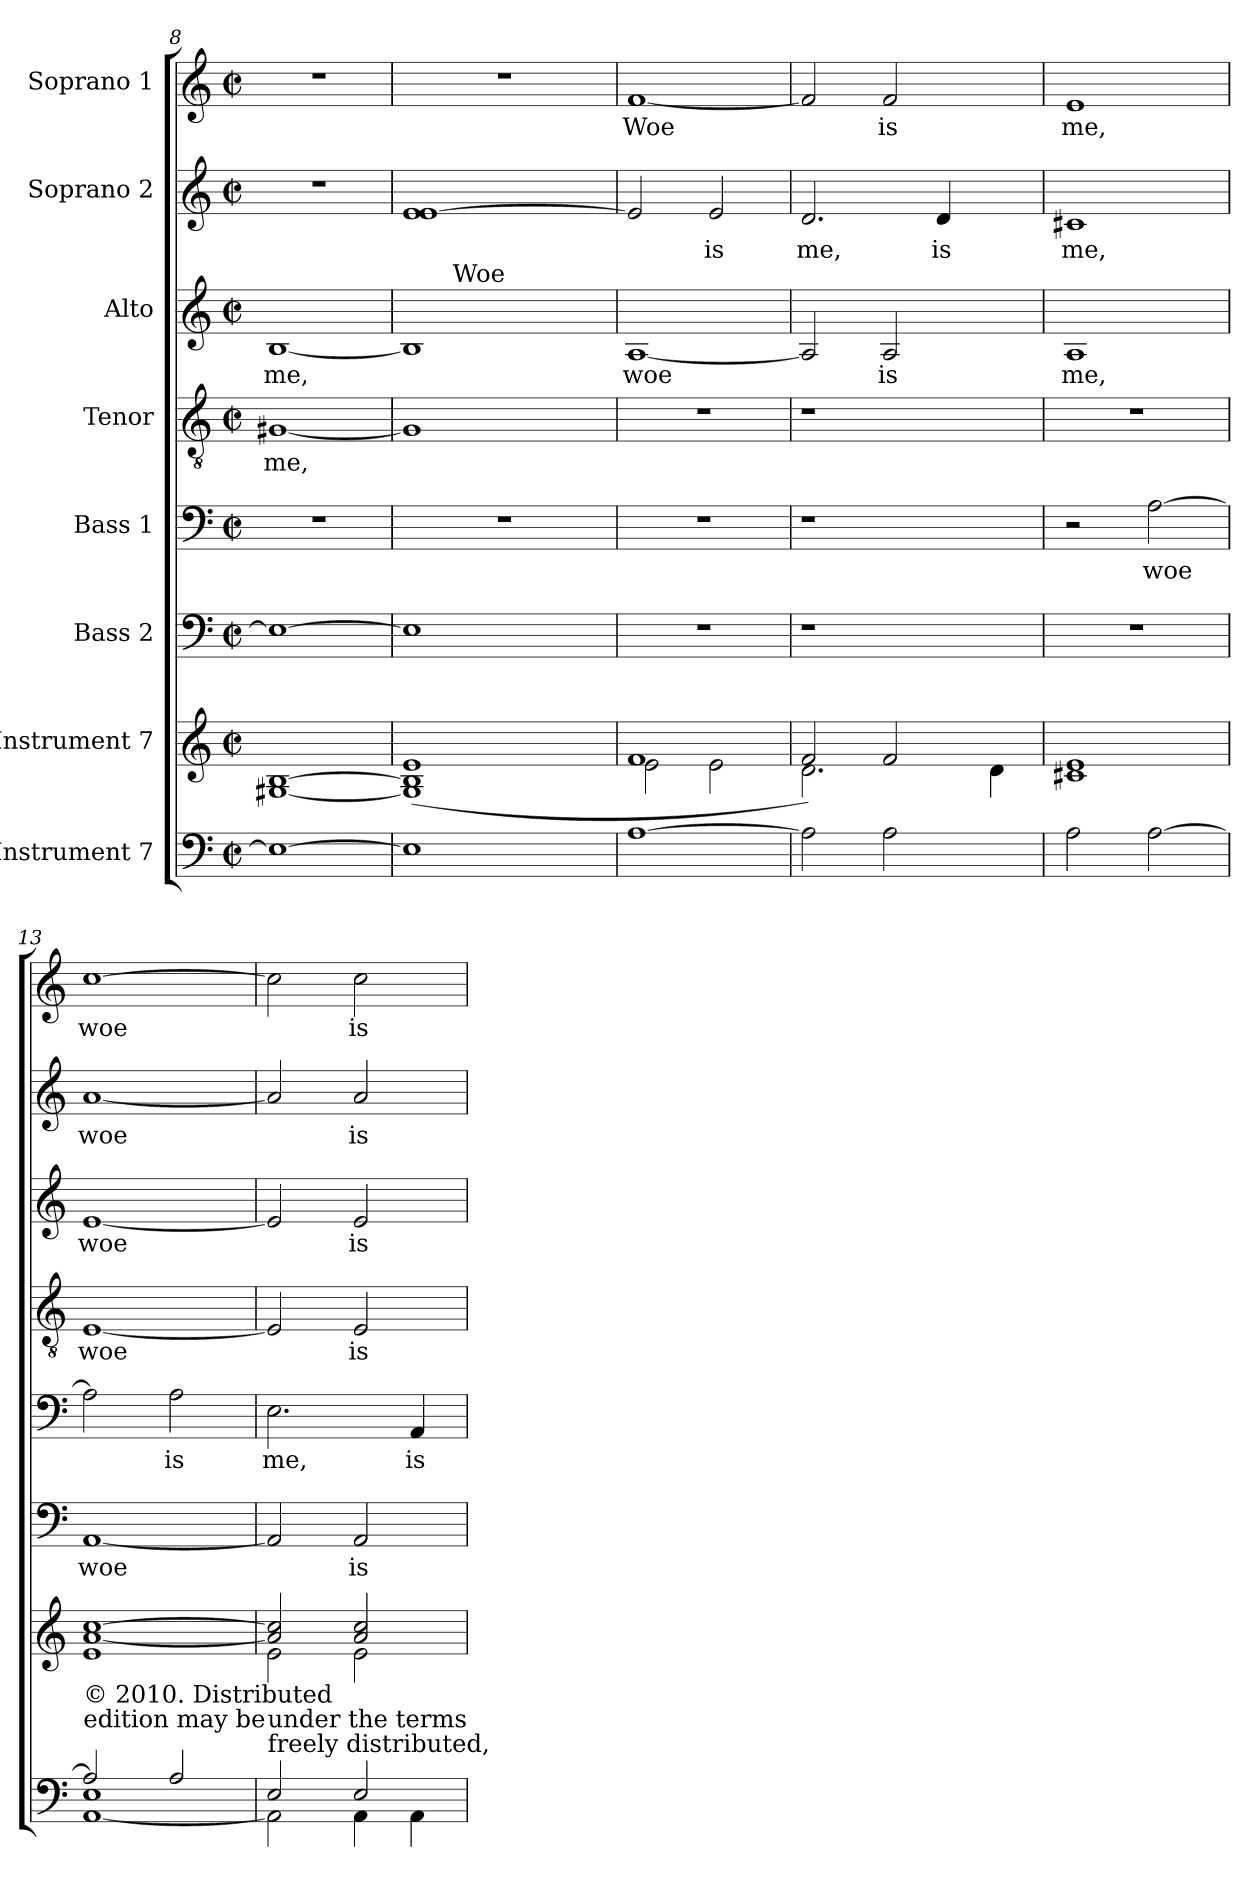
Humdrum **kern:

**kern	**kern	**kern	**text	**kern	**text	**kern	**text	**kern	**text	**kern	**text	**kern	**text
*part8	*part7	*part6	*part6	*part5	*part5	*part4	*part4	*part3	*part3	*part2	*part2	*part1	*part1
*staff8	*staff7	*staff6	*staff6	*staff5	*staff5	*staff4	*staff4	*staff3	*staff3	*staff2	*staff2	*staff1	*staff1
*I"Instrument 7	*I"Instrument 7	*I"Bass 2	*	*I"Bass 1	*	*I"Tenor	*	*I"Alto	*	*I"Soprano 2	*	*I"Soprano 1	*
*clefF4	*clefG2	*clefF4	*	*clefF4	*	*clefGv2	*	*clefG2	*	*clefG2	*	*clefG2	*
*k[]	*k[]	*k[]	*	*k[]	*	*k[]	*	*k[]	*	*k[]	*	*k[]	*
*C:	*C:	*C:	*	*C:	*	*C:	*	*C:	*	*C:	*	*C:	*
*M2/2	*M2/2	*M2/2	*	*M2/2	*	*M2/2	*	*M2/2	*	*M2/2	*	*M2/2	*
*met(c|)	*met(c|)	*met(c|)	*	*met(c|)	*	*met(c|)	*	*met(c|)	*	*met(c|)	*	*met(c|)	*
=8	=8	=8	=8	=8	=8	=8	=8	=8	=8	=8	=8	=8	=8
!	!	!	!LO:LY:b	!	!	!	!LO:LY:b	!	!LO:LY:b	!	!	!	!
1E_>	[<1G#X [>1B	1E_>	.	1r	.	[<1G#X	me,	[<1B	me,	1r	.	1r	.
=9	=9	=9	=9	=9	=9	=9	=9	=9	=9	=9	=9	=9	=9
!	!	!	!LO:LY:b	!	!	!	!LO:LY:b	!	!LO:LY:b	!	!LO:LY:b:cj	!	!
*	*	*	*	*	*	*	*	*^	*	*	*	*	*
1E]	(<1B] 1G#] 1e	1E]	.	1r	.	1G#]	.	1B]	8ryy	.	1e [<1e	.	1r	.
.	.	.	.	.	.	.	.	.	32ryy	.	.	.	.	.
!	!	!	!	!	!	!	!	!	!LO:TX:a:t=Woe	!	!	!	!	!
.	.	.	.	.	.	.	.	.	2ryy	.	.	.	.	.
.	.	.	.	.	.	.	.	.	4ryy	.	.	.	.	.
.	.	.	.	.	.	.	.	.	16.ryy	.	.	.	.	.
!!LO:PB:g=z
=10	=10	=10	=10	=10	=10	=10	=10	=10	=10	=10	=10	=10	=10	=10
*	*^	*	*	*	*	*	*	*	*	*	*	*	*	*
!	!	!	!	!	!	!	!	!	!	!	!LO:LY:b	!	!LO:LY:b:cj	!	!LO:LY:b
*	*	*	*	*	*	*	*	*	*v	*v	*	*	*	*	*
[>1A	1f	2e\	1r	.	1r	.	1r	.	[<1A	woe	2e/]	.	[<1f	Woe
!	!	!	!	!	!	!	!	!	!	!	!	!LO:LY:b:cj	!	!
.	.	2e\	.	.	.	.	.	.	.	.	2e/	is	.	.
=11	=11	=11	=11	=11	=11	=11	=11	=11	=11	=11	=11	=11	=11	=11
!	!	!	!	!	!	!	!	!	!	!LO:LY:b	!	!LO:LY:b:cj	!	!LO:LY:b
2A\]	2f/)	2.d\	1r	.	1r	.	1r	.	2A/]	.	2.d/	me,	2f/]	.
!	!	!	!	!	!	!	!	!	!	!LO:LY:b	!	!	!	!LO:LY:b
2A\	2f/	.	.	.	.	.	.	.	2A/	is	.	.	2f/	is
!	!	!	!	!	!	!	!	!	!	!	!	!LO:LY:b:cj	!	!
.	.	4ryy	.	.	.	.	.	.	.	.	4d/	is	.	.
4ryy	4ryy	4d\	4ryy	.	4ryy	.	4ryy	.	4ryy	.	4ryy	.	4ryy	.
=12	=12	=12	=12	=12	=12	=12	=12	=12	=12	=12	=12	=12	=12	=12
!	!LO:TX:b:t=Copyright	!	!	!	!	!	!	!	!	!	!	!	!	!
!	!LO:TX:b:t=This	!	!	!	!	!	!	!	!	!	!	!	!	!
!	!	!	!	!	!	!	!	!	!	!LO:LY:b	!	!LO:LY:b:cj	!	!LO:LY:b
*	*v	*v	*	*	*	*	*	*	*	*	*	*	*	*
2A\	1e 1c#X	1r	.	2r	.	1r	.	1A	me,	1c#X	me,	1e	me,
!	!	!	!	!	!LO:LY:b	!	!	!	!	!	!	!	!
[>2A\	.	.	.	[>2A\	woe	.	.	.	.	.	.	.	.
=13	=13	=13	=13	=13	=13	=13	=13	=13	=13	=13	=13	=13	=13
*^	*	*	*	*	*	*	*	*	*	*	*	*	*
!	!	!LO:TX:b:t=© 2010. Distributed	!	!	!	!	!	!	!	!	!	!	!	!
!	!	!LO:TX:b:t=edition may be	!	!	!	!	!	!	!	!	!	!	!	!
!	!	!	!	!LO:LY:b	!	!LO:LY:b	!	!LO:LY:b	!	!LO:LY:b	!	!LO:LY:b:cj	!	!LO:LY:b
2A/]	1E [<1AA	[>1a 1e [>1cc	[<1AA	woe	2A\]	.	[<1E	woe	[<1e	woe	[<1a	woe	[>1cc	woe
!	!	!	!	!	!	!LO:LY:b	!	!	!	!	!	!	!	!
2A/	.	.	.	.	2A\	is	.	.	.	.	.	.	.	.
=14	=14	=14	=14	=14	=14	=14	=14	=14	=14	=14	=14	=14	=14	=14
*	*	*^	*	*	*	*	*	*	*	*	*	*	*	*
!	!	!LO:TX:b:t=under the terms	!	!	!	!	!	!	!	!	!	!	!	!	!
!	!	!LO:TX:b:t=freely distributed,	!	!	!	!	!	!	!	!	!	!	!	!	!
!	!	!	!	!	!LO:LY:b	!	!LO:LY:b	!	!LO:LY:b	!	!LO:LY:b	!	!LO:LY:b:cj	!	!LO:LY:b
2E/	2AA\]	2a/] 2cc/]	2e\	2AA/]	.	2.E\	me,	2E/]	.	2e/]	.	2a/]	.	2cc\]	.
!	!	!	!	!	!LO:LY:b	!	!	!	!LO:LY:b	!	!LO:LY:b	!	!LO:LY:b:cj	!	!LO:LY:b
2E/	4AA\	2a/ 2cc/	2e\	2AA/	is	.	.	2E/	is	2e/	is	2a/	is	2cc\	is
!	!	!	!	!	!	!	!LO:LY:b	!	!	!	!	!	!	!	!
.	4AA\	.	.	.	.	4AA/	is	.	.	.	.	.	.	.	.
*v	*v	*	*	*	*	*	*	*	*	*	*	*	*	*	*
*	*v	*v	*	*	*	*	*	*	*	*	*	*	*	*
=	=	=	=	=	=	=	=	=	=	=	=	=	=
*-	*-	*-	*-	*-	*-	*-	*-	*-	*-	*-	*-	*-	*-
